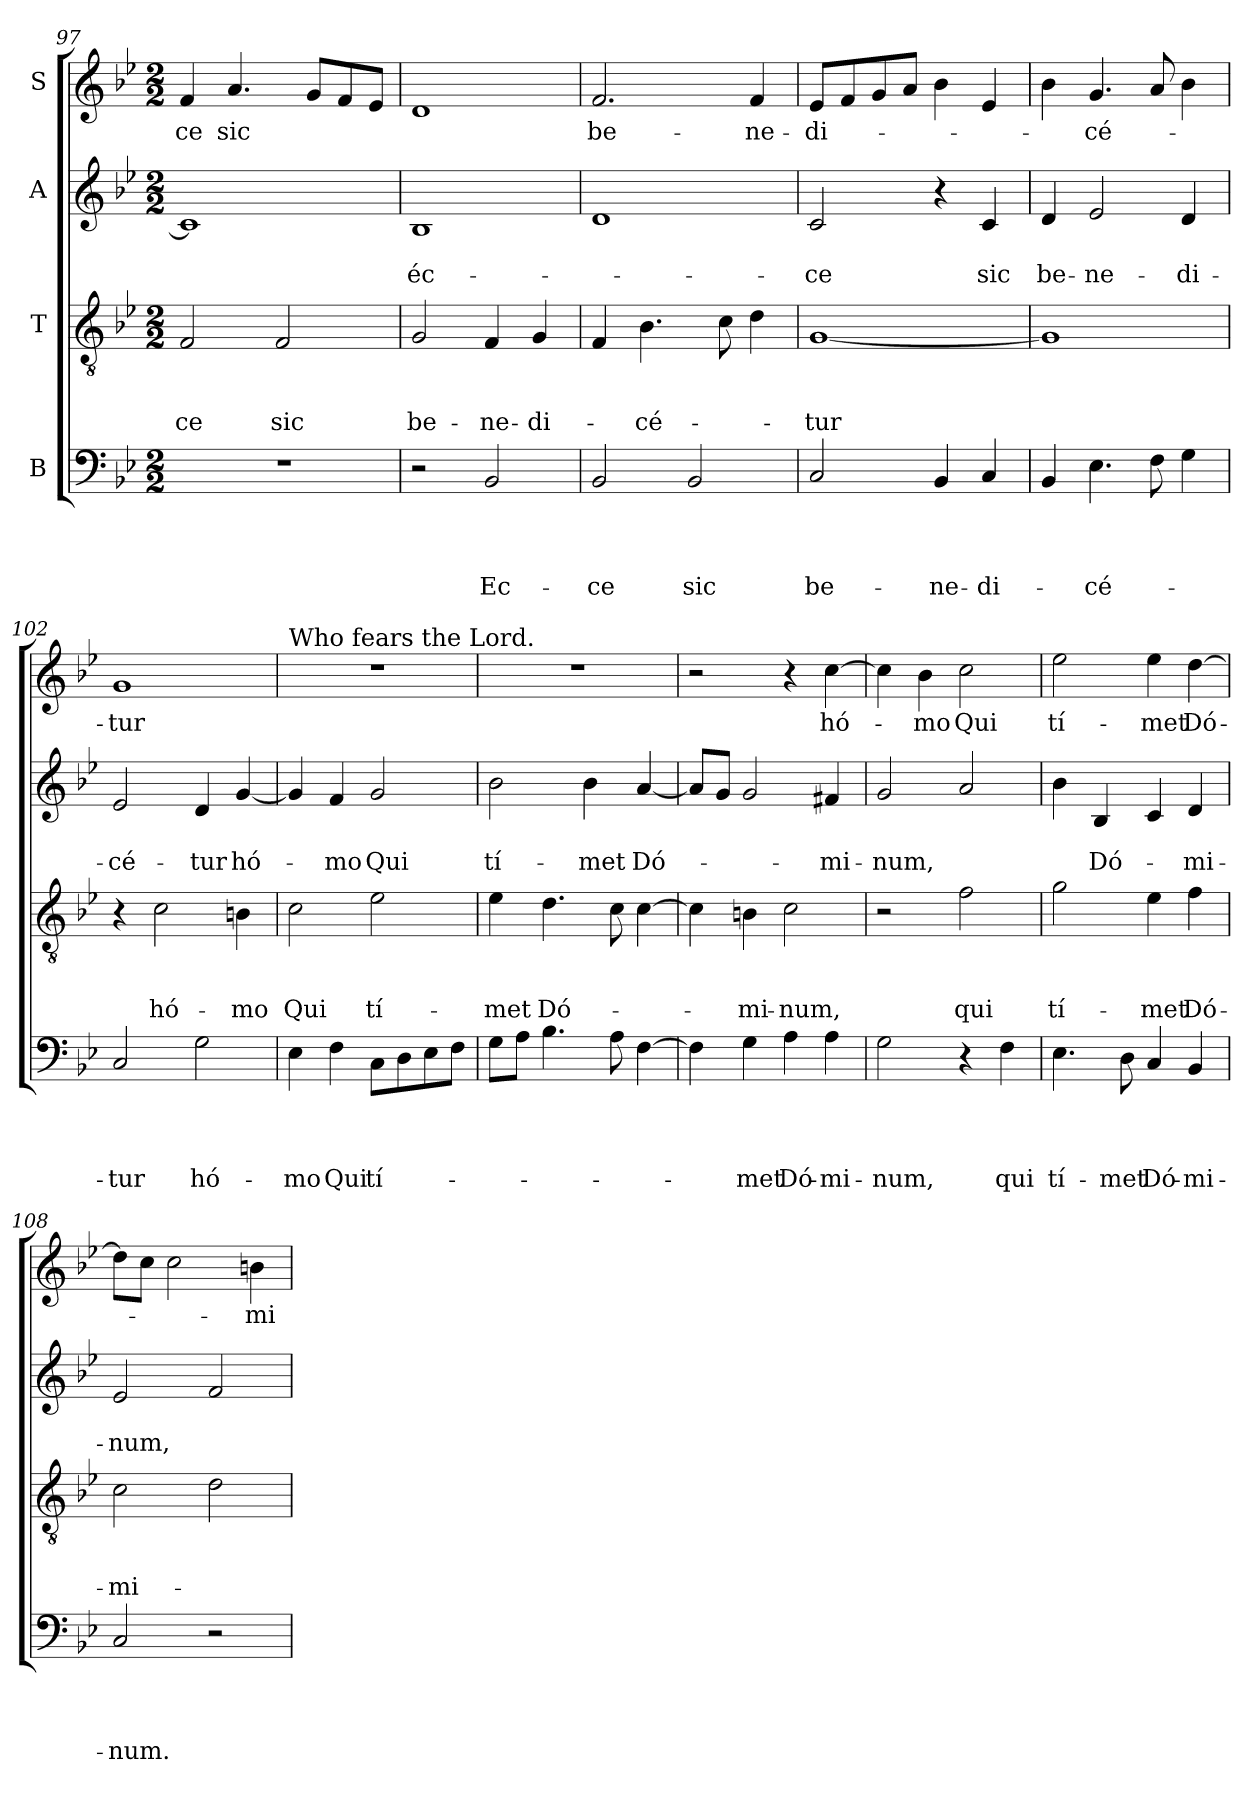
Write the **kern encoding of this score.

**kern	**text	**text	**text	**text	**kern	**text	**text	**text	**kern	**text	**text	**kern	**text
*part4	*part4	*part4	*part4	*part4	*part3	*part3	*part3	*part3	*part2	*part2	*part2	*part1	*part1
*staff4	*staff4	*staff4	*staff4	*staff4	*staff3	*staff3	*staff3	*staff3	*staff2	*staff2	*staff2	*staff1	*staff1
*I"B	*	*	*	*	*I"T	*	*	*	*I"A	*	*	*I"S	*
*clefF4	*	*	*	*	*clefGv2	*	*	*	*clefG2	*	*	*clefG2	*
*k[b-e-]	*	*	*	*	*k[b-e-]	*	*	*	*k[b-e-]	*	*	*k[b-e-]	*
*B-:	*	*	*	*	*B-:	*	*	*	*B-:	*	*	*B-:	*
*M2/2	*	*	*	*	*M2/2	*	*	*	*M2/2	*	*	*M2/2	*
=97	=97	=97	=97	=97	=97	=97	=97	=97	=97	=97	=97	=97	=97
!	!	!	!	!	!	!	!	!LO:LY:b	!	!	!	!	!LO:LY:b
1r	.	.	.	.	2F/	.	.	-ce	1c]	.	.	4f/	-ce
!	!	!	!	!	!	!	!	!	!	!	!	!	!LO:LY:b
.	.	.	.	.	.	.	.	.	.	.	.	4.a/	sic
!	!	!	!	!	!	!	!	!LO:LY:b	!	!	!	!	!
.	.	.	.	.	2F/	.	.	sic	.	.	.	.	.
.	.	.	.	.	.	.	.	.	.	.	.	8g/L	.
.	.	.	.	.	.	.	.	.	.	.	.	8f/	.
.	.	.	.	.	.	.	.	.	.	.	.	8e-/J	.
=98	=98	=98	=98	=98	=98	=98	=98	=98	=98	=98	=98	=98	=98
!	!	!	!	!	!	!	!	!LO:LY:b	!	!	!LO:LY:b	!	!
2r	.	.	.	.	2G/	.	.	be-	1B-	.	éc-	1d	.
!	!	!	!	!LO:LY:b	!	!	!	!LO:LY:b	!	!	!	!	!
2BB-/	.	.	.	Ec-	4F/	.	.	-ne-	.	.	.	.	.
!	!	!	!	!	!	!	!	!LO:LY:b	!	!	!	!	!
.	.	.	.	.	4G/	.	.	-di-	.	.	.	.	.
!!LO:LB:g=z
=99	=99	=99	=99	=99	=99	=99	=99	=99	=99	=99	=99	=99	=99
!	!	!	!	!LO:LY:b	!	!	!	!	!	!	!	!	!LO:LY:b
2BB-/	.	.	.	-ce	4F/	.	.	.	1d	.	.	2.f/	be-
!	!	!	!	!	!	!	!	!LO:LY:b	!	!	!	!	!
.	.	.	.	.	4.B-\	.	.	-cé-	.	.	.	.	.
!	!	!	!	!LO:LY:b	!	!	!	!	!	!	!	!	!
2BB-/	.	.	.	sic	.	.	.	.	.	.	.	.	.
.	.	.	.	.	8c\	.	.	.	.	.	.	.	.
!	!	!	!	!	!	!	!	!	!	!	!	!	!LO:LY:b
.	.	.	.	.	4d\	.	.	.	.	.	.	4f/	-ne-
=100	=100	=100	=100	=100	=100	=100	=100	=100	=100	=100	=100	=100	=100
!	!	!	!	!LO:LY:b	!	!	!	!LO:LY:b	!	!	!LO:LY:b	!	!LO:LY:b
2C/	.	.	.	be-	[1G	.	.	-tur	2c/	.	-ce	8e-/L	-di-
.	.	.	.	.	.	.	.	.	.	.	.	8f/	.
.	.	.	.	.	.	.	.	.	.	.	.	8g/	.
.	.	.	.	.	.	.	.	.	.	.	.	8a/J	.
!	!	!	!	!LO:LY:b	!	!	!	!	!	!	!	!	!
4BB-/	.	.	.	-ne-	.	.	.	.	4r	.	.	4b-\	.
!	!	!	!	!LO:LY:b	!	!	!	!	!	!	!LO:LY:b	!	!
4C/	.	.	.	-di-	.	.	.	.	4c/	.	sic	4e-/	.
=101	=101	=101	=101	=101	=101	=101	=101	=101	=101	=101	=101	=101	=101
!	!	!	!	!	!	!	!	!	!	!	!LO:LY:b	!	!
4BB-/	.	.	.	.	1G]	.	.	.	4d/	.	be-	4b-\	.
!	!	!	!	!LO:LY:b	!	!	!	!	!	!	!LO:LY:b	!	!LO:LY:b
4.E-\	.	.	.	-cé-	.	.	.	.	2e-/	.	-ne-	4.g/	-cé-
8F\	.	.	.	.	.	.	.	.	.	.	.	8a/	.
!	!	!	!	!	!	!	!	!	!	!	!LO:LY:b	!	!
4G\	.	.	.	.	.	.	.	.	4d/	.	-di-	4b-\	.
=102	=102	=102	=102	=102	=102	=102	=102	=102	=102	=102	=102	=102	=102
!	!	!	!	!LO:LY:b	!	!	!	!	!	!	!LO:LY:b	!	!LO:LY:b
2C/	.	.	.	-tur	4r	.	.	.	2e-/	.	-cé-	1g	-tur
!	!	!	!	!	!	!	!	!LO:LY:b	!	!	!	!	!
.	.	.	.	.	2c\	.	.	hó-	.	.	.	.	.
!	!	!	!	!LO:LY:b	!	!	!	!	!	!	!LO:LY:b	!	!
2G\	.	.	.	hó-	.	.	.	.	4d/	.	-tur	.	.
!	!	!	!	!	!	!	!	!LO:LY:b	!	!	!LO:LY:b	!	!
.	.	.	.	.	4Bni\	.	.	-mo	[4g/	.	hó-	.	.
=103	=103	=103	=103	=103	=103	=103	=103	=103	=103	=103	=103	=103	=103
!	!	!	!	!	!	!	!	!	!	!	!	!LO:TX:a:t=Who fears the Lord.	!
!	!	!	!	!LO:LY:b	!	!	!	!LO:LY:b	!	!	!	!	!
4E-\	.	.	.	-mo	2c\	.	.	Qui	4g/]	.	.	1r	.
!	!	!	!	!LO:LY:b	!	!	!	!	!	!	!LO:LY:b	!	!
4F\	.	.	.	Qui	.	.	.	.	4f/	.	-mo	.	.
!	!	!	!	!LO:LY:b	!	!	!	!LO:LY:b	!	!	!LO:LY:b	!	!
8C\L	.	.	.	tí-	2e-\	.	.	tí-	2g/	.	Qui	.	.
8D\	.	.	.	.	.	.	.	.	.	.	.	.	.
8E-\	.	.	.	.	.	.	.	.	.	.	.	.	.
8F\J	.	.	.	.	.	.	.	.	.	.	.	.	.
=104	=104	=104	=104	=104	=104	=104	=104	=104	=104	=104	=104	=104	=104
!	!	!	!	!	!	!	!	!LO:LY:b	!	!	!LO:LY:b	!	!
8G\L	.	.	.	.	4e-\	.	.	-met	2b-\	.	tí-	1r	.
8A\J	.	.	.	.	.	.	.	.	.	.	.	.	.
!	!	!	!	!	!	!	!	!LO:LY:b	!	!	!	!	!
4.B-\	.	.	.	.	4.d\	.	.	Dó-	.	.	.	.	.
!	!	!	!	!	!	!	!	!	!	!	!LO:LY:b	!	!
.	.	.	.	.	.	.	.	.	4b-\	.	-met	.	.
8A\	.	.	.	.	8c\	.	.	.	.	.	.	.	.
!	!	!	!	!	!	!	!	!	!	!	!LO:LY:b	!	!
[4F\	.	.	.	.	[4c\	.	.	.	[4a/	.	Dó-	.	.
!!LO:PB:g=z
=105	=105	=105	=105	=105	=105	=105	=105	=105	=105	=105	=105	=105	=105
4F\]	.	.	.	.	4c\]	.	.	.	8a/L]	.	.	2r	.
.	.	.	.	.	.	.	.	.	8g/J	.	.	.	.
!	!	!	!	!LO:LY:b	!	!	!	!LO:LY:b	!	!	!	!	!
4G\	.	.	.	-met	4Bni\	.	.	-mi-	2g/	.	.	.	.
!	!	!	!	!LO:LY:b	!	!	!	!LO:LY:b	!	!	!	!	!
4A\	.	.	.	Dó-	2c\	.	.	-num,	.	.	.	4r	.
!	!	!	!	!LO:LY:b	!	!	!	!	!	!	!LO:LY:b	!	!LO:LY:b
4A\	.	.	.	-mi-	.	.	.	.	4f#i/	.	-mi-	[4cc\	hó-
=106	=106	=106	=106	=106	=106	=106	=106	=106	=106	=106	=106	=106	=106
!	!	!	!	!LO:LY:b	!	!	!	!	!	!	!LO:LY:b	!	!
2G\	.	.	.	-num,	2r	.	.	.	2g/	.	-num,	4cc\]	.
!	!	!	!	!	!	!	!	!	!	!	!	!	!LO:LY:b
.	.	.	.	.	.	.	.	.	.	.	.	4b-\	-mo
!	!	!	!	!	!	!	!	!LO:LY:b	!	!	!	!	!LO:LY:b
4r	.	.	.	.	2f\	.	.	qui	2a/	.	.	2cc\	Qui
!	!	!	!	!LO:LY:b	!	!	!	!	!	!	!	!	!
4F\	.	.	.	qui	.	.	.	.	.	.	.	.	.
=107	=107	=107	=107	=107	=107	=107	=107	=107	=107	=107	=107	=107	=107
!	!	!	!	!LO:LY:b	!	!	!	!LO:LY:b	!	!	!	!	!LO:LY:b
4.E-\	.	.	.	tí-	2g\	.	.	tí-	4b-\	.	.	2ee-\	tí-
!	!	!	!	!	!	!	!	!	!	!	!LO:LY:b	!	!
.	.	.	.	.	.	.	.	.	4B-/	.	Dó-	.	.
!	!	!	!	!LO:LY:b	!	!	!	!	!	!	!	!	!
8D\	.	.	.	-met	.	.	.	.	.	.	.	.	.
!	!	!	!	!LO:LY:b	!	!	!	!LO:LY:b	!	!	!	!	!LO:LY:b
4C/	.	.	.	Dó-	4e-\	.	.	-met	4c/	.	.	4ee-\	-met
!	!	!	!	!LO:LY:b	!	!	!	!LO:LY:b	!	!	!LO:LY:b	!	!LO:LY:b
4BB-/	.	.	.	-mi-	4f\	.	.	Dó-	4d/	.	-mi-	[4dd\	Dó-
=108	=108	=108	=108	=108	=108	=108	=108	=108	=108	=108	=108	=108	=108
!	!	!	!	!LO:LY:b	!	!	!	!LO:LY:b	!	!	!LO:LY:b	!	!
2C/	.	.	.	-num.	2c\	.	.	-mi-	2e-/	.	-num,	8dd\L]	.
.	.	.	.	.	.	.	.	.	.	.	.	8cc\J	.
.	.	.	.	.	.	.	.	.	.	.	.	2cc\	.
2r	.	.	.	.	2d\	.	.	.	2f/	.	.	.	.
!	!	!	!	!	!	!	!	!	!	!	!	!	!LO:LY:b
.	.	.	.	.	.	.	.	.	.	.	.	4bni\	-mi-
=	=	=	=	=	=	=	=	=	=	=	=	=	=
*-	*-	*-	*-	*-	*-	*-	*-	*-	*-	*-	*-	*-	*-
